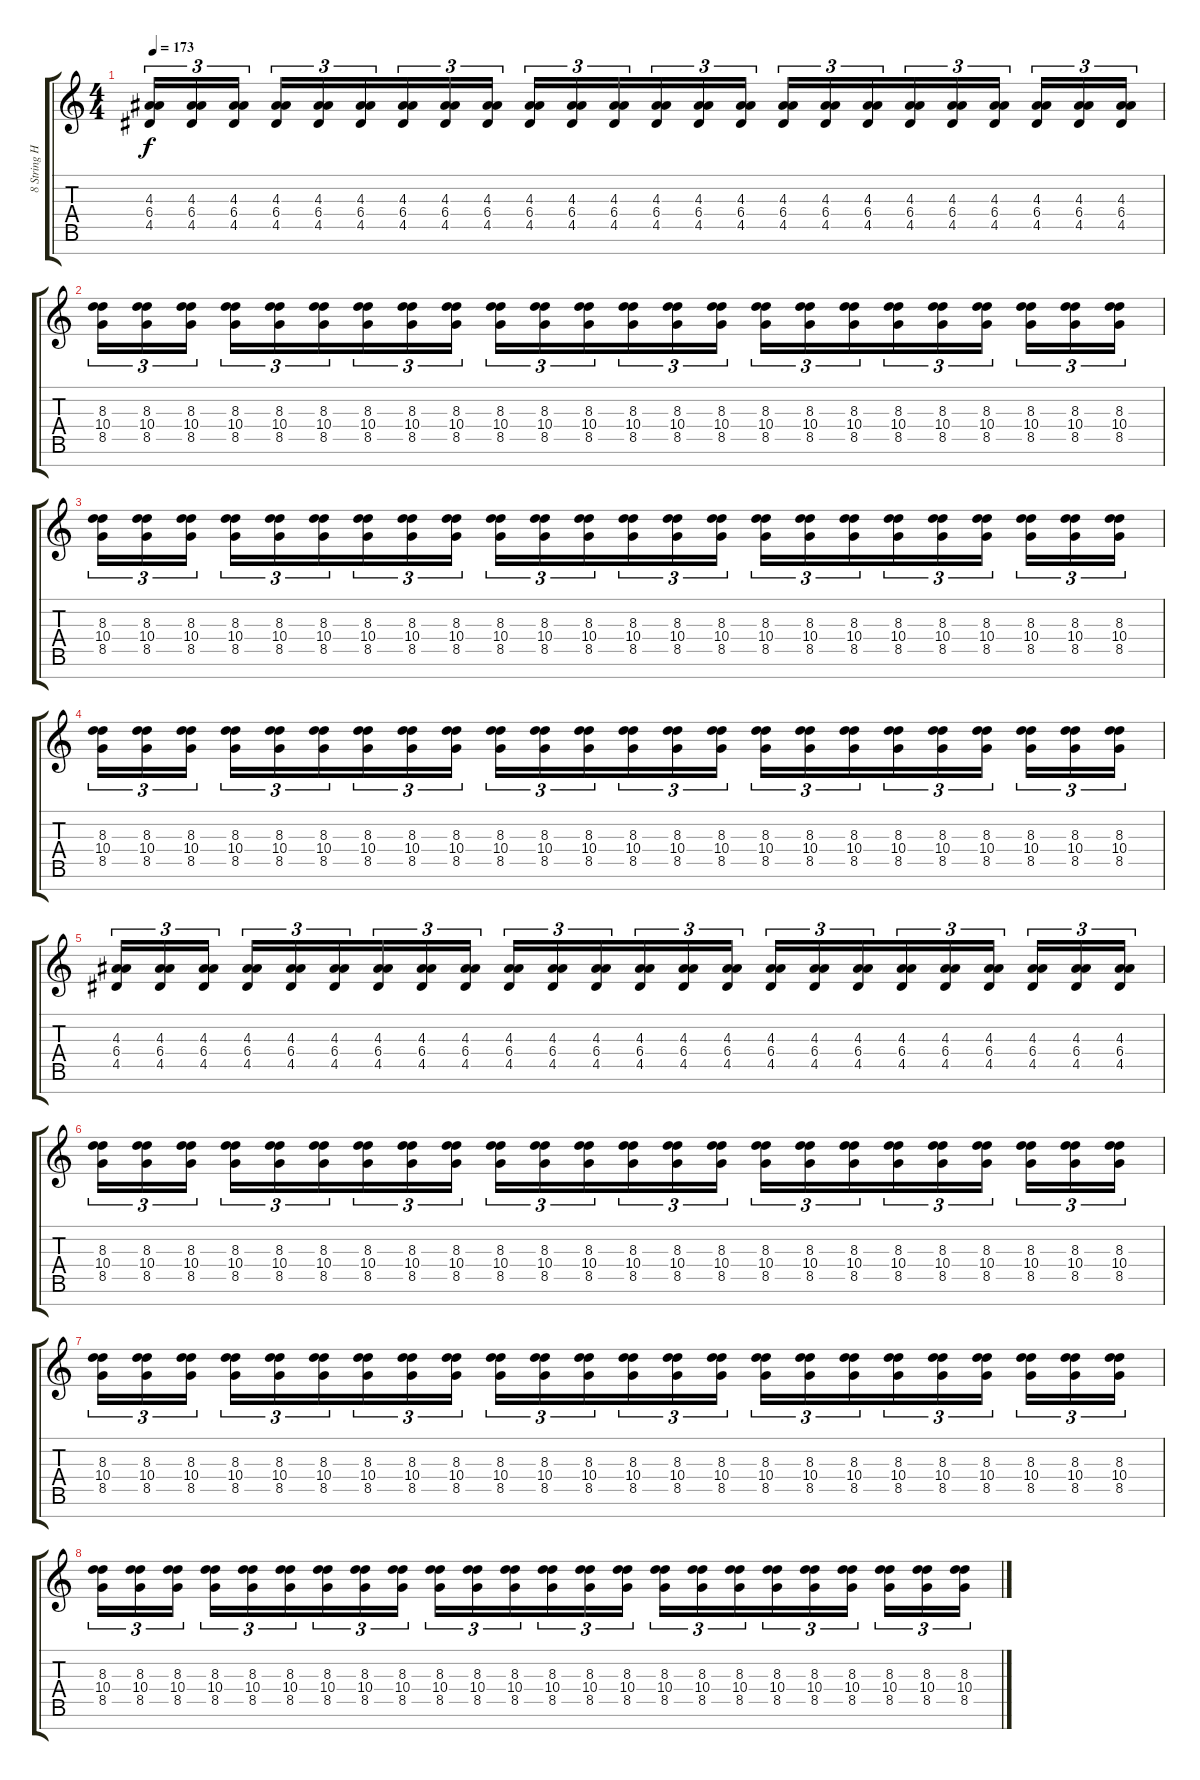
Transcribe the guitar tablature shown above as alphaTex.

\track ("8 String High Dub" "8 String H") {instrument distortionguitar}
\staff {score tabs}
\tuning (E4 B3 Gb3 E3 B2 E2 B1) {hide}
\ts (4 4)
\tempo 173
\clef g2
\ks c
(4.3 6.4 4.5).16{tu (3 2) dy f} (4.3 6.4 4.5).16{tu (3 2)} (4.3 6.4 4.5).16{tu (3 2) beam splitsecondary} (4.3 6.4 4.5).16{tu (3 2)} (4.3 6.4 4.5).16{tu (3 2)} (4.3 6.4 4.5).16{tu (3 2) beam merge} (4.3 6.4 4.5).16{tu (3 2)} (4.3 6.4 4.5).16{tu (3 2)} (4.3 6.4 4.5).16{tu (3 2) beam splitsecondary} (4.3 6.4 4.5).16{tu (3 2)} (4.3 6.4 4.5).16{tu (3 2)} (4.3 6.4 4.5).16{tu (3 2) beam merge} (4.3 6.4 4.5).16{tu (3 2)} (4.3 6.4 4.5).16{tu (3 2)} (4.3 6.4 4.5).16{tu (3 2) beam splitsecondary} (4.3 6.4 4.5).16{tu (3 2)} (4.3 6.4 4.5).16{tu (3 2)} (4.3 6.4 4.5).16{tu (3 2) beam merge} (4.3 6.4 4.5).16{tu (3 2)} (4.3 6.4 4.5).16{tu (3 2)} (4.3 6.4 4.5).16{tu (3 2) beam splitsecondary} (4.3 6.4 4.5).16{tu (3 2)} (4.3 6.4 4.5).16{tu (3 2)} (4.3 6.4 4.5).16{tu (3 2)} |
(8.3 10.4 8.5).16{tu (3 2)} (8.3 10.4 8.5).16{tu (3 2)} (8.3 10.4 8.5).16{tu (3 2) beam splitsecondary} (8.3 10.4 8.5).16{tu (3 2)} (8.3 10.4 8.5).16{tu (3 2)} (8.3 10.4 8.5).16{tu (3 2) beam merge} (8.3 10.4 8.5).16{tu (3 2)} (8.3 10.4 8.5).16{tu (3 2)} (8.3 10.4 8.5).16{tu (3 2) beam splitsecondary} (8.3 10.4 8.5).16{tu (3 2)} (8.3 10.4 8.5).16{tu (3 2)} (8.3 10.4 8.5).16{tu (3 2) beam merge} (8.3 10.4 8.5).16{tu (3 2)} (8.3 10.4 8.5).16{tu (3 2)} (8.3 10.4 8.5).16{tu (3 2) beam splitsecondary} (8.3 10.4 8.5).16{tu (3 2)} (8.3 10.4 8.5).16{tu (3 2)} (8.3 10.4 8.5).16{tu (3 2) beam merge} (8.3 10.4 8.5).16{tu (3 2)} (8.3 10.4 8.5).16{tu (3 2)} (8.3 10.4 8.5).16{tu (3 2) beam splitsecondary} (8.3 10.4 8.5).16{tu (3 2)} (8.3 10.4 8.5).16{tu (3 2)} (8.3 10.4 8.5).16{tu (3 2)} |
(8.3 10.4 8.5).16{tu (3 2)} (8.3 10.4 8.5).16{tu (3 2)} (8.3 10.4 8.5).16{tu (3 2) beam splitsecondary} (8.3 10.4 8.5).16{tu (3 2)} (8.3 10.4 8.5).16{tu (3 2)} (8.3 10.4 8.5).16{tu (3 2) beam merge} (8.3 10.4 8.5).16{tu (3 2)} (8.3 10.4 8.5).16{tu (3 2)} (8.3 10.4 8.5).16{tu (3 2) beam splitsecondary} (8.3 10.4 8.5).16{tu (3 2)} (8.3 10.4 8.5).16{tu (3 2)} (8.3 10.4 8.5).16{tu (3 2) beam merge} (8.3 10.4 8.5).16{tu (3 2)} (8.3 10.4 8.5).16{tu (3 2)} (8.3 10.4 8.5).16{tu (3 2) beam splitsecondary} (8.3 10.4 8.5).16{tu (3 2)} (8.3 10.4 8.5).16{tu (3 2)} (8.3 10.4 8.5).16{tu (3 2) beam merge} (8.3 10.4 8.5).16{tu (3 2)} (8.3 10.4 8.5).16{tu (3 2)} (8.3 10.4 8.5).16{tu (3 2) beam splitsecondary} (8.3 10.4 8.5).16{tu (3 2)} (8.3 10.4 8.5).16{tu (3 2)} (8.3 10.4 8.5).16{tu (3 2)} |
(8.3 10.4 8.5).16{tu (3 2)} (8.3 10.4 8.5).16{tu (3 2)} (8.3 10.4 8.5).16{tu (3 2) beam splitsecondary} (8.3 10.4 8.5).16{tu (3 2)} (8.3 10.4 8.5).16{tu (3 2)} (8.3 10.4 8.5).16{tu (3 2) beam merge} (8.3 10.4 8.5).16{tu (3 2)} (8.3 10.4 8.5).16{tu (3 2)} (8.3 10.4 8.5).16{tu (3 2) beam splitsecondary} (8.3 10.4 8.5).16{tu (3 2)} (8.3 10.4 8.5).16{tu (3 2)} (8.3 10.4 8.5).16{tu (3 2) beam merge} (8.3 10.4 8.5).16{tu (3 2)} (8.3 10.4 8.5).16{tu (3 2)} (8.3 10.4 8.5).16{tu (3 2) beam splitsecondary} (8.3 10.4 8.5).16{tu (3 2)} (8.3 10.4 8.5).16{tu (3 2)} (8.3 10.4 8.5).16{tu (3 2) beam merge} (8.3 10.4 8.5).16{tu (3 2)} (8.3 10.4 8.5).16{tu (3 2)} (8.3 10.4 8.5).16{tu (3 2) beam splitsecondary} (8.3 10.4 8.5).16{tu (3 2)} (8.3 10.4 8.5).16{tu (3 2)} (8.3 10.4 8.5).16{tu (3 2)} |
(4.3 6.4 4.5).16{tu (3 2)} (4.3 6.4 4.5).16{tu (3 2)} (4.3 6.4 4.5).16{tu (3 2) beam splitsecondary} (4.3 6.4 4.5).16{tu (3 2)} (4.3 6.4 4.5).16{tu (3 2)} (4.3 6.4 4.5).16{tu (3 2) beam merge} (4.3 6.4 4.5).16{tu (3 2)} (4.3 6.4 4.5).16{tu (3 2)} (4.3 6.4 4.5).16{tu (3 2) beam splitsecondary} (4.3 6.4 4.5).16{tu (3 2)} (4.3 6.4 4.5).16{tu (3 2)} (4.3 6.4 4.5).16{tu (3 2) beam merge} (4.3 6.4 4.5).16{tu (3 2)} (4.3 6.4 4.5).16{tu (3 2)} (4.3 6.4 4.5).16{tu (3 2) beam splitsecondary} (4.3 6.4 4.5).16{tu (3 2)} (4.3 6.4 4.5).16{tu (3 2)} (4.3 6.4 4.5).16{tu (3 2) beam merge} (4.3 6.4 4.5).16{tu (3 2)} (4.3 6.4 4.5).16{tu (3 2)} (4.3 6.4 4.5).16{tu (3 2) beam splitsecondary} (4.3 6.4 4.5).16{tu (3 2)} (4.3 6.4 4.5).16{tu (3 2)} (4.3 6.4 4.5).16{tu (3 2)} |
(8.3 10.4 8.5).16{tu (3 2)} (8.3 10.4 8.5).16{tu (3 2)} (8.3 10.4 8.5).16{tu (3 2) beam splitsecondary} (8.3 10.4 8.5).16{tu (3 2)} (8.3 10.4 8.5).16{tu (3 2)} (8.3 10.4 8.5).16{tu (3 2) beam merge} (8.3 10.4 8.5).16{tu (3 2)} (8.3 10.4 8.5).16{tu (3 2)} (8.3 10.4 8.5).16{tu (3 2) beam splitsecondary} (8.3 10.4 8.5).16{tu (3 2)} (8.3 10.4 8.5).16{tu (3 2)} (8.3 10.4 8.5).16{tu (3 2) beam merge} (8.3 10.4 8.5).16{tu (3 2)} (8.3 10.4 8.5).16{tu (3 2)} (8.3 10.4 8.5).16{tu (3 2) beam splitsecondary} (8.3 10.4 8.5).16{tu (3 2)} (8.3 10.4 8.5).16{tu (3 2)} (8.3 10.4 8.5).16{tu (3 2) beam merge} (8.3 10.4 8.5).16{tu (3 2)} (8.3 10.4 8.5).16{tu (3 2)} (8.3 10.4 8.5).16{tu (3 2) beam splitsecondary} (8.3 10.4 8.5).16{tu (3 2)} (8.3 10.4 8.5).16{tu (3 2)} (8.3 10.4 8.5).16{tu (3 2)} |
(8.3 10.4 8.5).16{tu (3 2)} (8.3 10.4 8.5).16{tu (3 2)} (8.3 10.4 8.5).16{tu (3 2) beam splitsecondary} (8.3 10.4 8.5).16{tu (3 2)} (8.3 10.4 8.5).16{tu (3 2)} (8.3 10.4 8.5).16{tu (3 2) beam merge} (8.3 10.4 8.5).16{tu (3 2)} (8.3 10.4 8.5).16{tu (3 2)} (8.3 10.4 8.5).16{tu (3 2) beam splitsecondary} (8.3 10.4 8.5).16{tu (3 2)} (8.3 10.4 8.5).16{tu (3 2)} (8.3 10.4 8.5).16{tu (3 2) beam merge} (8.3 10.4 8.5).16{tu (3 2)} (8.3 10.4 8.5).16{tu (3 2)} (8.3 10.4 8.5).16{tu (3 2) beam splitsecondary} (8.3 10.4 8.5).16{tu (3 2)} (8.3 10.4 8.5).16{tu (3 2)} (8.3 10.4 8.5).16{tu (3 2) beam merge} (8.3 10.4 8.5).16{tu (3 2)} (8.3 10.4 8.5).16{tu (3 2)} (8.3 10.4 8.5).16{tu (3 2) beam splitsecondary} (8.3 10.4 8.5).16{tu (3 2)} (8.3 10.4 8.5).16{tu (3 2)} (8.3 10.4 8.5).16{tu (3 2)} |
(8.3 10.4 8.5).16{tu (3 2)} (8.3 10.4 8.5).16{tu (3 2)} (8.3 10.4 8.5).16{tu (3 2) beam splitsecondary} (8.3 10.4 8.5).16{tu (3 2)} (8.3 10.4 8.5).16{tu (3 2)} (8.3 10.4 8.5).16{tu (3 2) beam merge} (8.3 10.4 8.5).16{tu (3 2)} (8.3 10.4 8.5).16{tu (3 2)} (8.3 10.4 8.5).16{tu (3 2) beam splitsecondary} (8.3 10.4 8.5).16{tu (3 2)} (8.3 10.4 8.5).16{tu (3 2)} (8.3 10.4 8.5).16{tu (3 2) beam merge} (8.3 10.4 8.5).16{tu (3 2)} (8.3 10.4 8.5).16{tu (3 2)} (8.3 10.4 8.5).16{tu (3 2) beam splitsecondary} (8.3 10.4 8.5).16{tu (3 2)} (8.3 10.4 8.5).16{tu (3 2)} (8.3 10.4 8.5).16{tu (3 2) beam merge} (8.3 10.4 8.5).16{tu (3 2)} (8.3 10.4 8.5).16{tu (3 2)} (8.3 10.4 8.5).16{tu (3 2) beam splitsecondary} (8.3 10.4 8.5).16{tu (3 2)} (8.3 10.4 8.5).16{tu (3 2)} (8.3 10.4 8.5).16{tu (3 2)}
